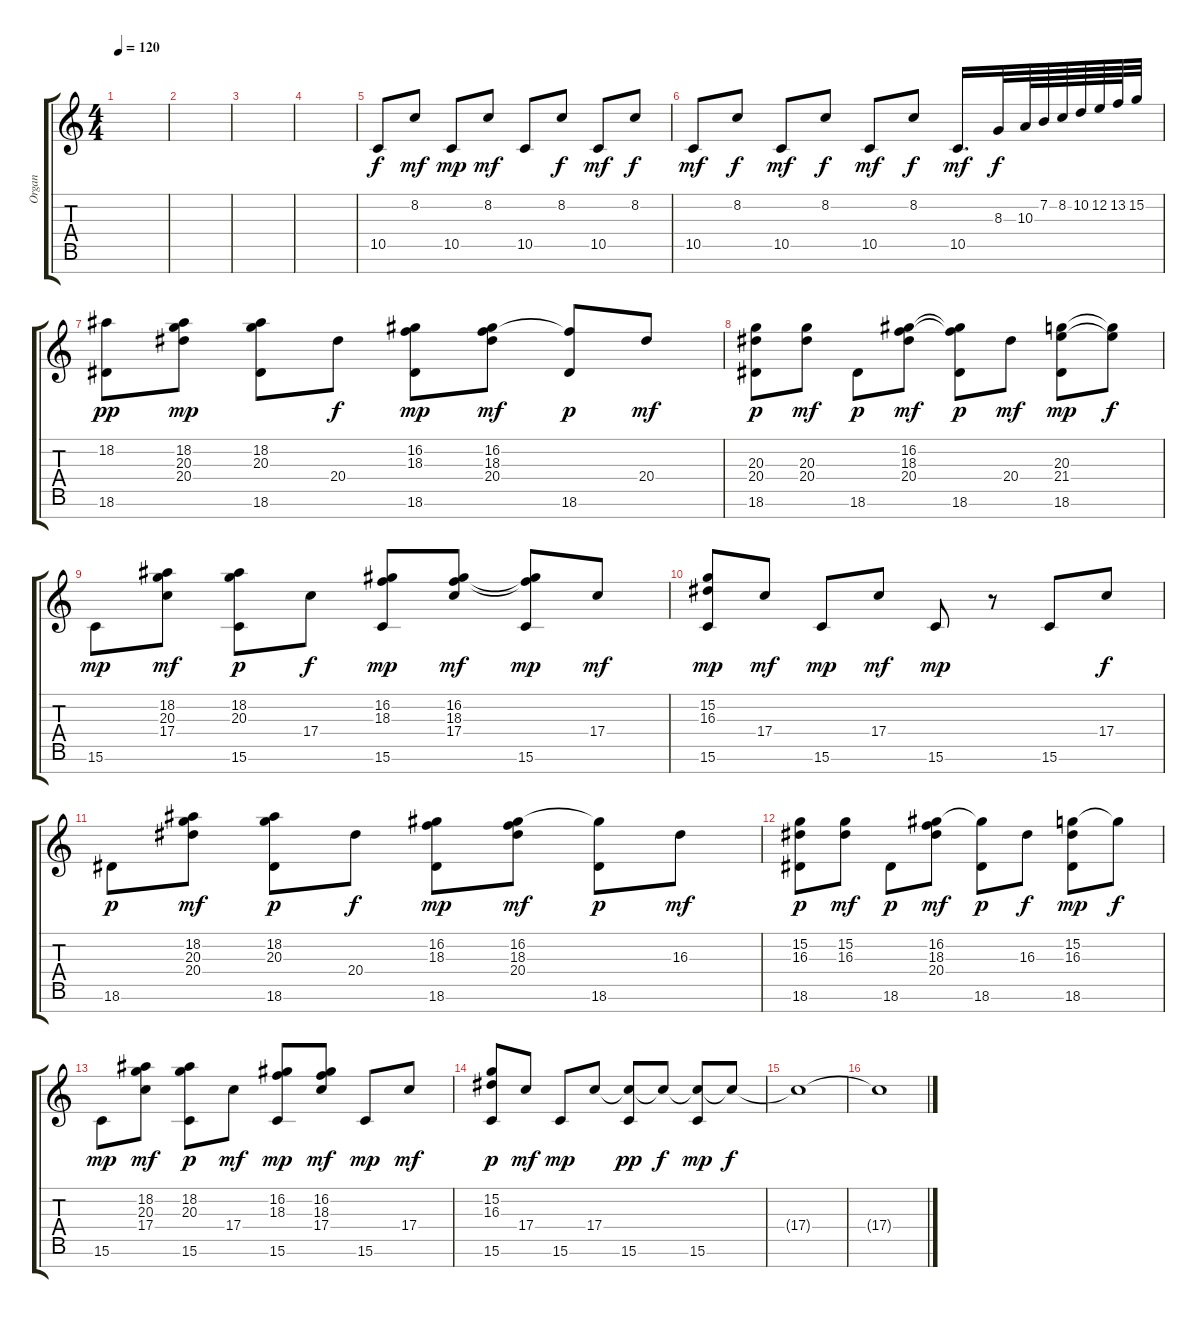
\track ("Organ" "Organ") {instrument rockorgan}
\staff {score tabs}
\tuning (E5 E4 B3 G3 D3 A2 E2) {hide}
\ts (4 4)
\tempo 120
\clef g2
\ks c
|
|
|
|
10.5.8{instrument rockorgan} 8.2.8{dy mf} 10.5.8{dy mp} 8.2.8{dy mf} 10.5.8 8.2.8{dy f} 10.5.8{dy mf} 8.2.8{dy f} |
10.5.8{dy mf} 8.2.8{dy f} 10.5.8{dy mf} 8.2.8{dy f} 10.5.8{dy mf} 8.2.8{dy f} 10.5.16{d dy mf} 8.3.32{dy f} 10.3.64 7.2.64 8.2.64 10.2.64 12.2.64 13.2.64 15.2.32 |
(18.2 18.6).8{dy pp} (18.2 20.3 20.4).8{dy mp} (18.2 20.3 18.6).8 20.4.8{dy f} (16.2 18.3 18.6).8{dy mp} (16.2 18.3 20.4).8{dy mf} (18.3{t} 18.6).8{dy p} 20.4.8{dy mf} |
(20.3 20.4 18.6).8{dy p} (20.3 20.4).8{dy mf} 18.6.8{dy p} (16.2 18.3 20.4).8{dy mf} (16.2{t} 18.3{t} 18.6).8{dy p} 20.4.8{dy mf} (20.3 21.4 18.6).8{dy mp} (20.3{t} 21.4{t}).8{dy f} |
15.6.8{dy mp} (18.2 20.3 17.4).8{dy mf} (18.2 20.3 15.6).8{dy p} 17.4.8{dy f} (16.2 18.3 15.6).8{dy mp} (16.2 18.3 17.4).8{dy mf} (16.2{t} 18.3{t} 15.6).8{dy mp} 17.4.8{dy mf} |
(15.2 16.3 15.6).8{dy mp} 17.4.8{dy mf} 15.6.8{dy mp} 17.4.8{dy mf} 15.6.8{dy mp} r.8 15.6.8 17.4.8{dy f} |
18.6.8{dy p} (18.2 20.3 20.4).8{dy mf} (18.2 20.3 18.6).8{dy p} 20.4.8{dy f} (16.2 18.3 18.6).8{dy mp} (16.2 18.3 20.4).8{dy mf} (16.2{t} 18.6).8{dy p} 16.3.8{dy mf} |
(15.2 16.3 18.6).8{dy p} (15.2 16.3).8{dy mf} 18.6.8{dy p} (16.2 18.3 20.4).8{dy mf} (16.2{t} 18.6).8{dy p} 16.3.8{dy f} (15.2 16.3 18.6).8{dy mp} 15.2{t}.8{dy f} |
15.6.8{dy mp} (18.2 20.3 17.4).8{dy mf} (18.2 20.3 15.6).8{dy p} 17.4.8{dy mf} (16.2 18.3 15.6).8{dy mp} (16.2 18.3 17.4).8{dy mf} 15.6.8{dy mp} 17.4.8{dy mf} |
(15.2 16.3 15.6).8{dy p} 17.4.8{dy mf} 15.6.8{dy mp} 17.4.8 (17.4{t} 15.6).8{dy pp} 17.4{t}.8{dy f} (17.4{t} 15.6).8{dy mp} 17.4{t}.8{dy f} |
17.4{t}.1 |
17.4{t}.1
